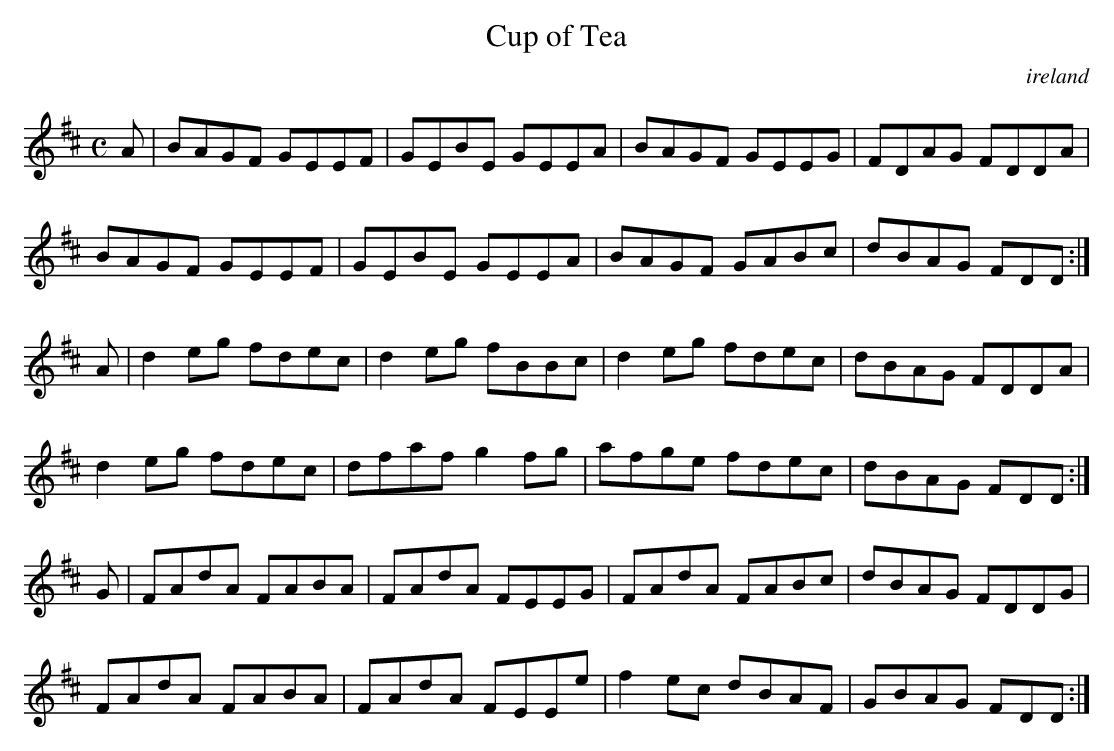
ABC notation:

X:1
T:Cup of Tea
O:ireland
M:C
L:1/8
K:E Dorian
A|BAGF GEEF|GEBE GEEA|BAGF GEEG|FDAG FDDA|!
BAGF GEEF|GEBE GEEA|BAGF GABc|dBAG FDD:|!
A|d2eg fdec|d2eg fBBc|d2eg fdec|dBAG FDDA|!
d2eg fdec|dfaf g2fg|afge fdec|dBAG FDD:|!
G|FAdA FABA|FAdA FEEG|FAdA FABc|dBAG FDDG|!
FAdA FABA|FAdA FEEe|f2ec dBAF|GBAG FDD:|!
